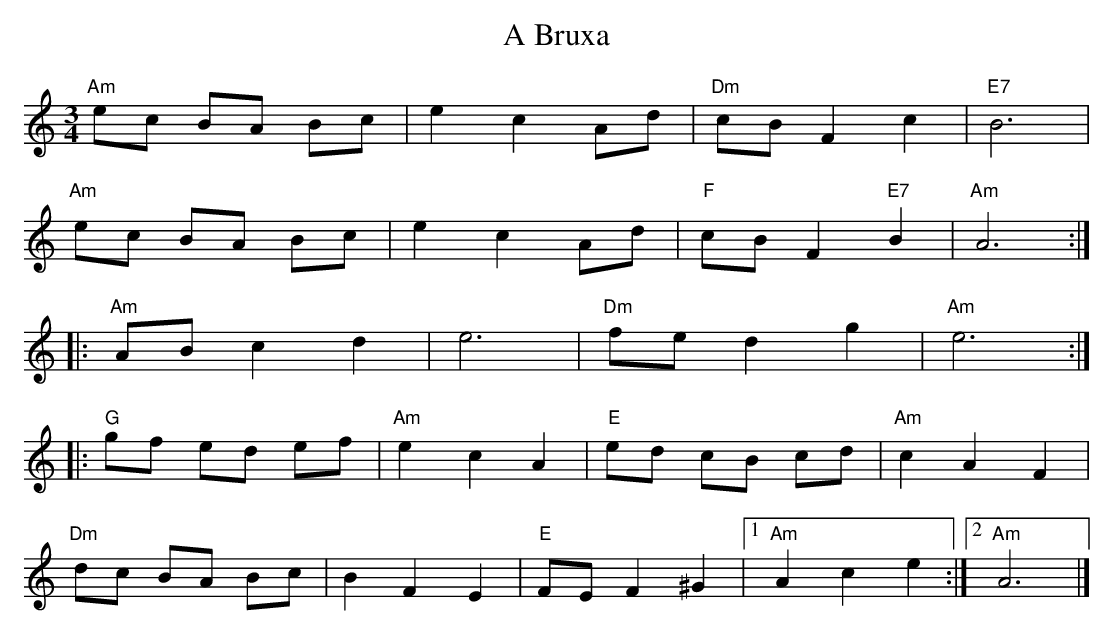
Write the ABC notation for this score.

X:1
T:A Bruxa
M:3/4
L:1/8
K:Am
"Am"ec BA Bc|e2 c2 Ad|"Dm"cB F2 c2|"E7"B6|!
"Am"ec BA Bc|e2 c2 Ad|"F"cB F2 "E7"B2|"Am"A6:|!
|:"Am"AB c2 d2|e6|"Dm"fe d2 g2|"Am"e6:|!
|:"G"gf ed ef|"Am"e2 c2 A2|"E"ed cB cd|"Am"c2 A2 F2|!
"Dm"dc BA Bc|B2 F2 E2|"E"FE F2 ^G2|1"Am"A2 c2 e2:|]2"Am"A6|]
